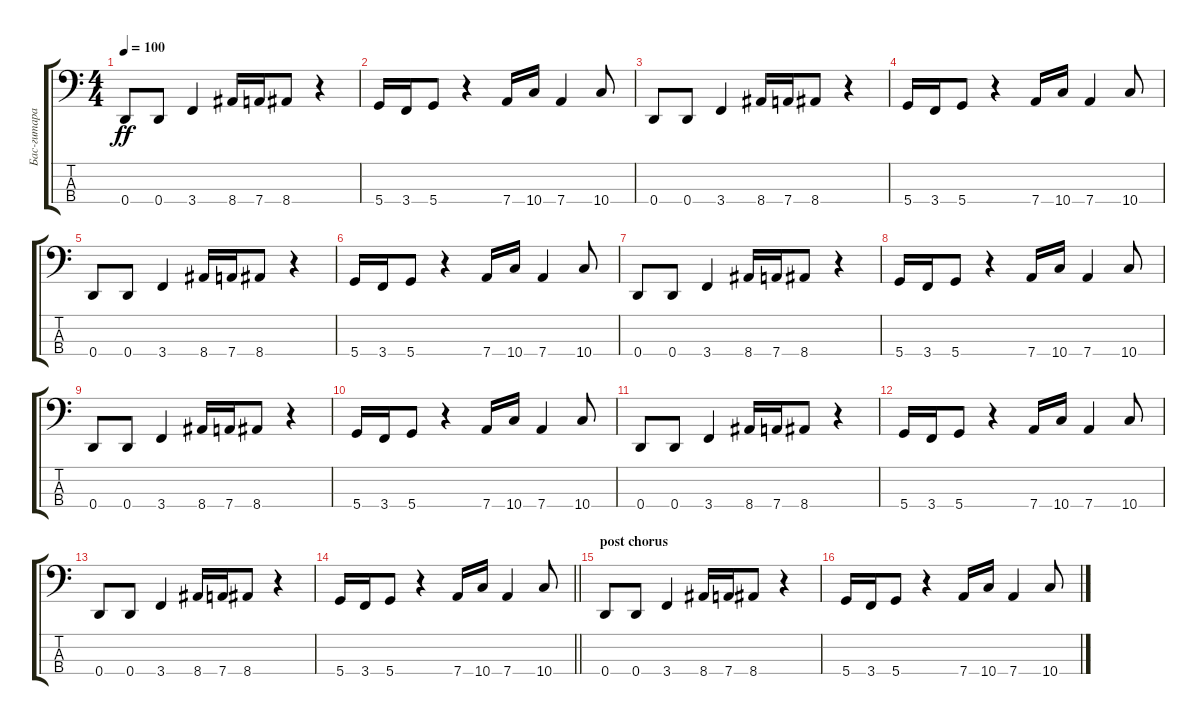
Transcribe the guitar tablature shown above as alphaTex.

\track ("Бас-гитара" "Бас-гитара") {instrument electricbassfinger}
\staff {score tabs}
\tuning (G2 D2 A1 D1) {hide}
\ts (4 4)
\tempo 100
\clef f4
\ks c
0.4.8{dy ff} 0.4.8 3.4.4 8.4.16 7.4.16 8.4.8 r.4 |
5.4.16 3.4.16 5.4.8 r.4 7.4.16 10.4.16 7.4.4 10.4.8 |
0.4.8 0.4.8 3.4.4 8.4.16 7.4.16 8.4.8 r.4 |
5.4.16 3.4.16 5.4.8 r.4 7.4.16 10.4.16 7.4.4 10.4.8 |
0.4.8 0.4.8 3.4.4 8.4.16 7.4.16 8.4.8 r.4 |
5.4.16 3.4.16 5.4.8 r.4 7.4.16 10.4.16 7.4.4 10.4.8 |
0.4.8 0.4.8 3.4.4 8.4.16 7.4.16 8.4.8 r.4 |
5.4.16 3.4.16 5.4.8 r.4 7.4.16 10.4.16 7.4.4 10.4.8 |
0.4.8 0.4.8 3.4.4 8.4.16 7.4.16 8.4.8 r.4 |
5.4.16 3.4.16 5.4.8 r.4 7.4.16 10.4.16 7.4.4 10.4.8 |
0.4.8 0.4.8 3.4.4 8.4.16 7.4.16 8.4.8 r.4 |
5.4.16 3.4.16 5.4.8 r.4 7.4.16 10.4.16 7.4.4 10.4.8 |
0.4.8 0.4.8 3.4.4 8.4.16 7.4.16 8.4.8 r.4 |
\barLineRight lightlight
5.4.16 3.4.16 5.4.8 r.4 7.4.16 10.4.16 7.4.4 10.4.8 |
\section ("" "post chorus")
0.4.8 0.4.8 3.4.4 8.4.16 7.4.16 8.4.8 r.4 |
5.4.16 3.4.16 5.4.8 r.4 7.4.16 10.4.16 7.4.4 10.4.8
